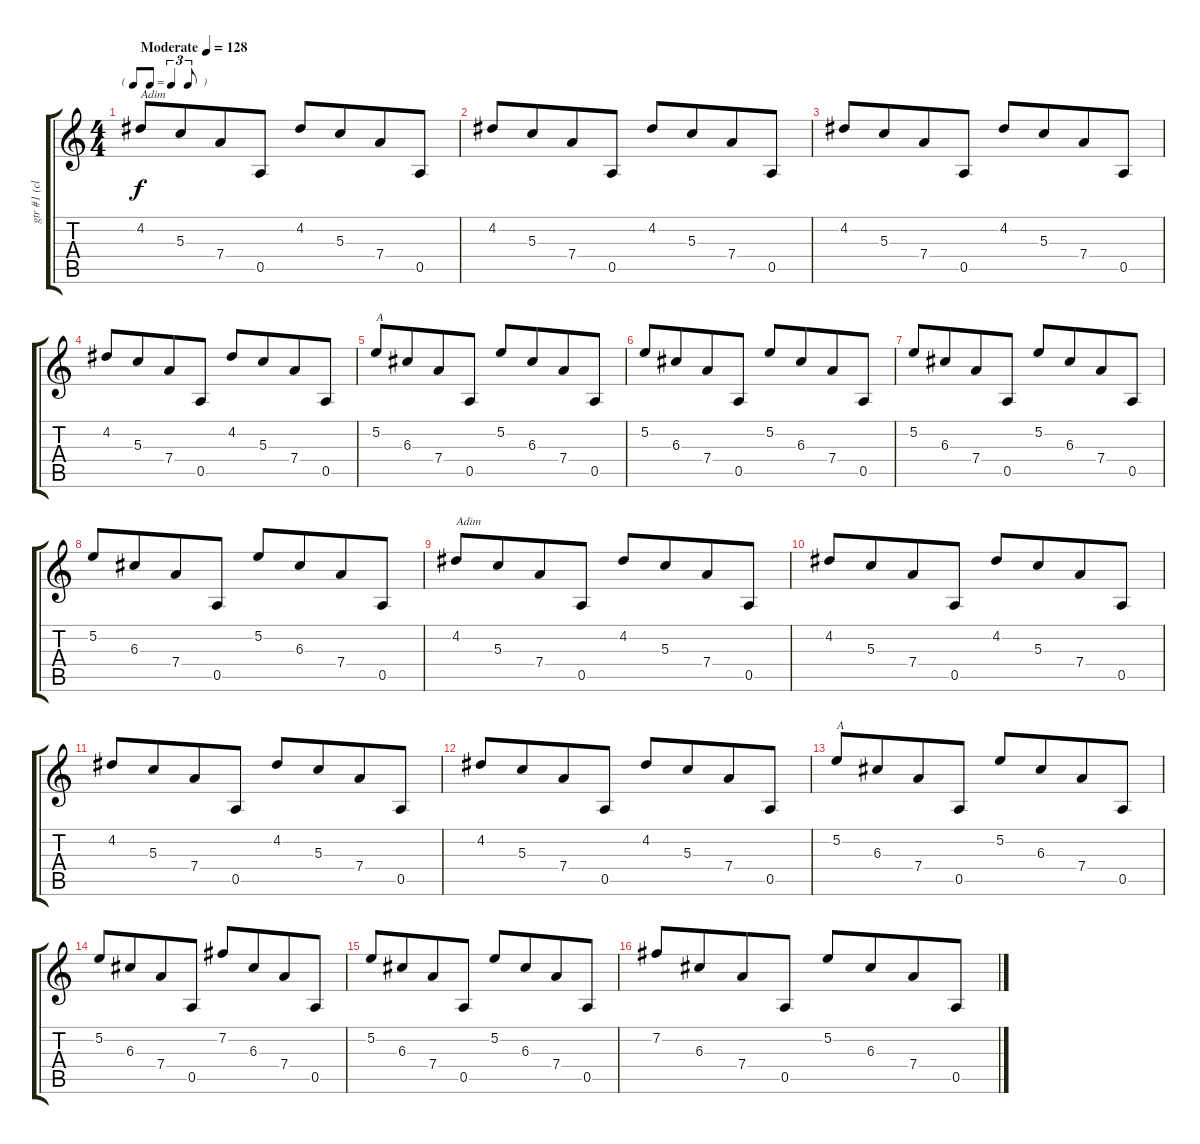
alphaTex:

\track ("gtr #1 (clean)" "gtr #1 (cl") {instrument electricguitarclean}
\staff {score tabs}
\tuning (E4 B3 G3 D3 A2 E2) {hide}
\ts (4 4)
\tf triplet8th
\tempo (128 "Moderate")
\clef g2
\ks c
4.2.8{txt "Adim" dy f instrument electricguitarclean} 5.3.8{beam merge} 7.4.8 0.5.8 4.2.8 5.3.8{beam merge} 7.4.8 0.5.8 |
4.2.8 5.3.8{beam merge} 7.4.8 0.5.8 4.2.8 5.3.8{beam merge} 7.4.8 0.5.8 |
4.2.8 5.3.8{beam merge} 7.4.8 0.5.8 4.2.8 5.3.8{beam merge} 7.4.8 0.5.8 |
4.2.8 5.3.8{beam merge} 7.4.8 0.5.8 4.2.8 5.3.8{beam merge} 7.4.8 0.5.8 |
5.2.8{txt "A"} 6.3.8{beam merge} 7.4.8 0.5.8 5.2.8 6.3.8{beam merge} 7.4.8 0.5.8 |
5.2.8 6.3.8{beam merge} 7.4.8 0.5.8 5.2.8 6.3.8{beam merge} 7.4.8 0.5.8 |
5.2.8 6.3.8{beam merge} 7.4.8 0.5.8 5.2.8 6.3.8{beam merge} 7.4.8 0.5.8 |
5.2.8 6.3.8{beam merge} 7.4.8 0.5.8 5.2.8 6.3.8{beam merge} 7.4.8 0.5.8 |
4.2.8{txt "Adim"} 5.3.8{beam merge} 7.4.8 0.5.8 4.2.8 5.3.8{beam merge} 7.4.8 0.5.8 |
4.2.8 5.3.8{beam merge} 7.4.8 0.5.8 4.2.8 5.3.8{beam merge} 7.4.8 0.5.8 |
4.2.8 5.3.8{beam merge} 7.4.8 0.5.8 4.2.8 5.3.8{beam merge} 7.4.8 0.5.8 |
4.2.8 5.3.8{beam merge} 7.4.8 0.5.8 4.2.8 5.3.8{beam merge} 7.4.8 0.5.8 |
5.2.8{txt "A"} 6.3.8{beam merge} 7.4.8 0.5.8 5.2.8 6.3.8{beam merge} 7.4.8 0.5.8 |
5.2.8 6.3.8{beam merge} 7.4.8 0.5.8 7.2.8 6.3.8{beam merge} 7.4.8 0.5.8 |
5.2.8 6.3.8{beam merge} 7.4.8 0.5.8 5.2.8 6.3.8{beam merge} 7.4.8 0.5.8 |
7.2.8 6.3.8{beam merge} 7.4.8 0.5.8 5.2.8 6.3.8{beam merge} 7.4.8 0.5.8
